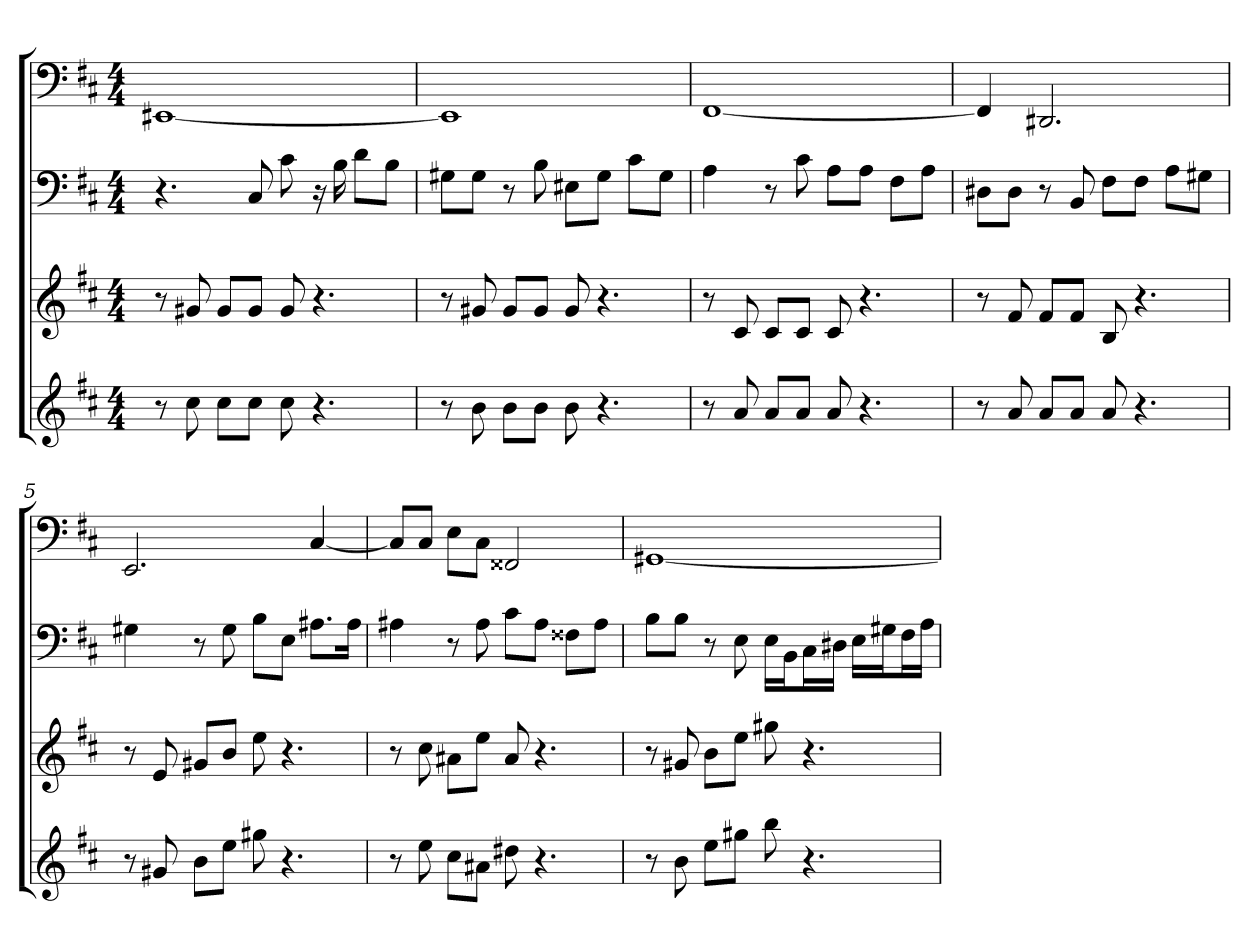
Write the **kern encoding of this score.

**kern	**kern	**kern	**kern
*part4	*part3	*part2	*part1
*staff4	*staff3	*staff2	*staff1
*	*	*clefF4	*clefF4
*k[f#c#]	*k[f#c#]	*k[f#c#]	*k[f#c#]
*b:	*b:	*b:	*b:
*M4/4	*M4/4	*M4/4	*M4/4
=1	=1	=1	=1
8r	8r	4.r	[1EE#X
8cc#	8g#X	.	.
8cc#L	8g#L	.	.
8cc#J	8g#J	8C#	.
8cc#	8g#	8c#	.
4.r	4.r	16r	.
.	.	16B	.
.	.	8d\L	.
.	.	8B\J	.
=2	=2	=2	=2
8r	8r	8G#X\L	1EE#]
8b	8g#X	8G#\J	.
8bL	8g#L	8r	.
8bJ	8g#J	8B	.
8b	8g#	8E#X\L	.
4.r	4.r	8G#\J	.
.	.	8c#\L	.
.	.	8G#\J	.
=3	=3	=3	=3
8r	8r	4A	[1FF#
8a	8c#	.	.
8aL	8c#L	8r	.
8aJ	8c#J	8c#	.
8a	8c#	8A\L	.
4.r	4.r	8A\J	.
.	.	8F#\L	.
.	.	8A\J	.
=4	=4	=4	=4
8r	8r	8D#X\L	4FF#]
8a	8f#	8D#\J	.
8aL	8f#L	8r	2.DD#X
8aJ	8f#J	8BB	.
8a	8B	8F#\L	.
4.r	4.r	8F#\J	.
.	.	8A\L	.
.	.	8G#X\J	.
=5	=5	=5	=5
8r	8r	4G#X	2.EE
8g#X	8e	.	.
8bL	8g#XL	8r	.
8eeJ	8bJ	8G#	.
8gg#X	8ee	8B\L	.
4.r	4.r	8E\J	.
.	.	8.A#X\L	[4C#
.	.	16A#\Jk	.
=6	=6	=6	=6
8r	8r	4A#X	8C#/L]
8ee	8cc#	.	8C#/J
8cc#L	8a#XL	8r	8E\L
8a#XJ	8eeJ	8A#	8C#\J
8dd#X	8a#	8c#\L	2FF##X
4.r	4.r	8A#\J	.
.	.	8F##X\L	.
.	.	8A#\J	.
=7	=7	=7	=7
8r	8r	8B\L	[1GG#X
8b	8g#X	8B\J	.
8eeL	8bL	8r	.
8gg#XJ	8eeJ	8E	.
8bb	8gg#X	16E\LL	.
.	.	16BB\J	.
4.r	4.r	16C#\L	.
.	.	16D#X\JJ	.
.	.	16E\LL	.
.	.	16G#X\J	.
.	.	16F#\L	.
.	.	16A\JJ	.
=	=	=	=
*-	*-	*-	*-
